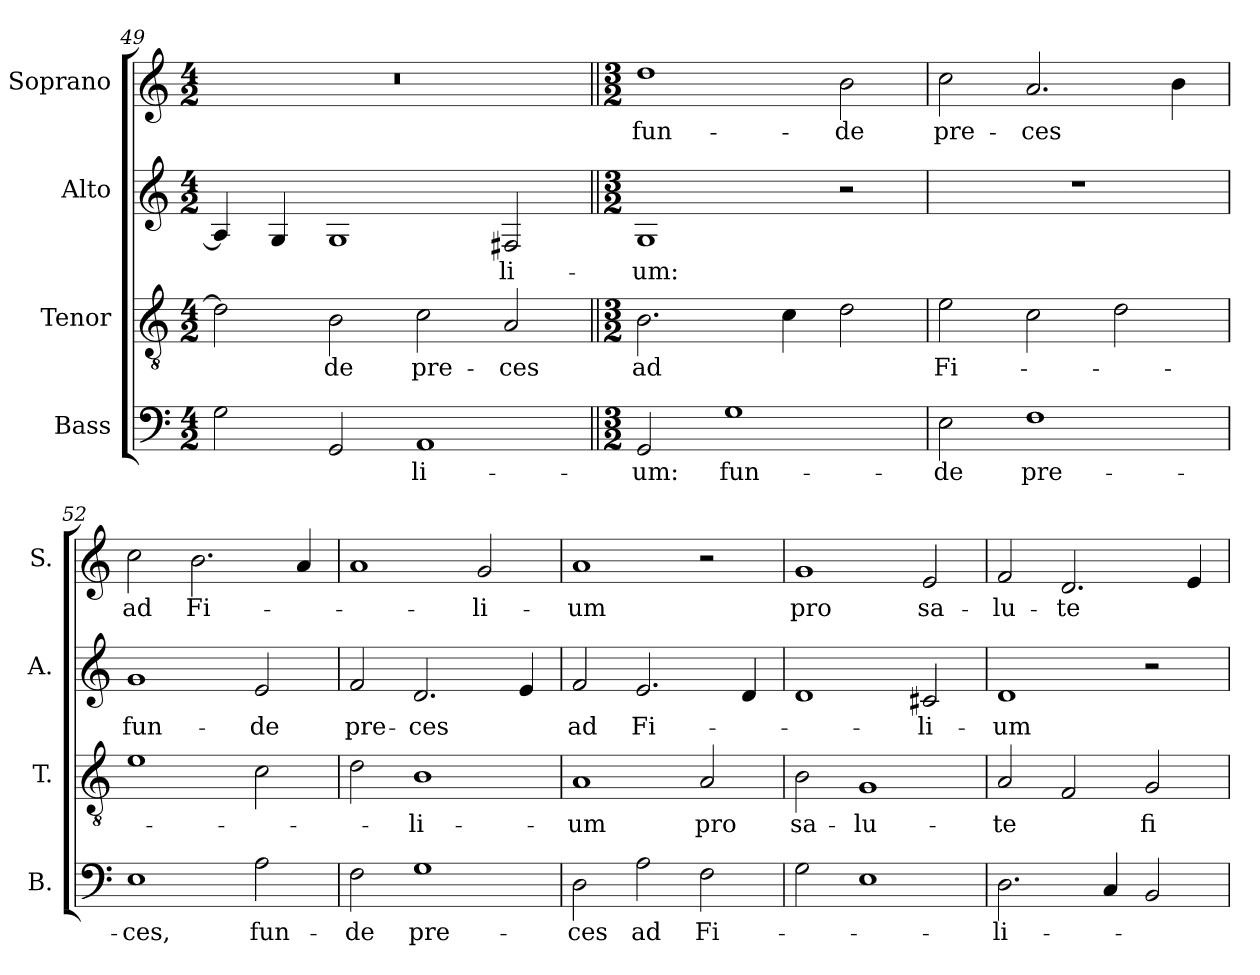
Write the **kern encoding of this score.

**kern	**text	**kern	**text	**kern	**text	**kern	**text
*part4	*part4	*part3	*part3	*part2	*part2	*part1	*part1
*staff4	*staff4	*staff3	*staff3	*staff2	*staff2	*staff1	*staff1
*I"Bass	*	*I"Tenor	*	*I"Alto	*	*I"Soprano	*
*I'B.	*	*I'T.	*	*I'A.	*	*I'S.	*
*clefF4	*	*clefGv2	*	*clefG2	*	*clefG2	*
*	*	*ITrd7c12	*	*	*	*	*
*k[]	*	*k[]	*	*k[]	*	*k[]	*
*C:	*	*C:	*	*C:	*	*C:	*
*M4/2	*	*M4/2	*	*M4/2	*	*M4/2	*
=49	=49	=49	=49	=49	=49	=49	=49
!	!	!	!	!	!	!LO:N:vis=1	!
2Gi\	.	2Di\]	.	4Ai/]	.	0r	.
.	.	.	.	4Gi/	.	.	.
!	!	!	!LO:LY:b:color=#000000	!	!	!	!
2GGi/	.	2BBi\	-de	1Gi	.	.	.
!	!LO:LY:b:color=#000000	!	!	!	!	!	!
!	!	!	!LO:LY:b:color=#000000	!	!	!	!
1AAi	-li-	2Ci\	pre-	.	.	.	.
!	!	!	!LO:LY:b:color=#000000	!	!	!	!
!	!	!	!	!	!LO:LY:b:color=#000000	!	!
.	.	2AAi/	-ces	2F#Xi/	-li-	.	.
=50||	=50||	=50||	=50||	=50||	=50||	=50||	=50||
*M3/2	*	*M3/2	*	*M3/2	*	*M3/2	*
!	!LO:LY:b:color=#000000	!	!	!	!	!	!
!	!	!	!LO:LY:b:color=#000000	!	!	!	!
!	!	!	!	!	!LO:LY:b:color=#000000	!	!
!	!	!	!	!	!	!	!LO:LY:b:color=#000000
2GGi/	-um:	2.BBi\	ad	1Gi	-um:	1ddi	fun-
!	!LO:LY:b:color=#000000	!	!	!	!	!	!
1Gi	fun-	.	.	.	.	.	.
.	.	4Ci\	.	.	.	.	.
!	!	!	!	!	!	!	!LO:LY:b:color=#000000
.	.	2Di\	.	2r	.	2bi\	-de
=51	=51	=51	=51	=51	=51	=51	=51
!	!LO:LY:b:color=#000000	!	!	!	!	!	!
!	!	!	!LO:LY:b:color=#000000	!LO:N:vis=1	!	!	!
!	!	!	!	!	!	!	!LO:LY:b:color=#000000
2Ei\	-de	2Ei\	Fi-	1.r	.	2cci\	pre-
!	!LO:LY:b:color=#000000	!	!	!	!	!	!
!	!	!	!	!	!	!	!LO:LY:b:color=#000000
1Fi	pre-	2Ci\	.	.	.	2.ai/	-ces
.	.	2Di\	.	.	.	.	.
.	.	.	.	.	.	4bi\	.
=52	=52	=52	=52	=52	=52	=52	=52
!	!LO:LY:b:color=#000000	!	!	!	!	!	!
!	!	!	!	!	!LO:LY:b:color=#000000	!	!
!	!	!	!	!	!	!	!LO:LY:b:color=#000000
1Ei	-ces,	1Ei	.	1gi	fun-	2cci\	ad
!	!	!	!	!	!	!	!LO:LY:b:color=#000000
.	.	.	.	.	.	2.bi\	Fi-
!	!LO:LY:b:color=#000000	!	!	!	!	!	!
!	!	!	!	!	!LO:LY:b:color=#000000	!	!
2Ai\	fun-	2Ci\	.	2ei/	-de	.	.
.	.	.	.	.	.	4ai/	.
=53	=53	=53	=53	=53	=53	=53	=53
!	!LO:LY:b:color=#000000	!	!	!	!	!	!
!	!	!	!	!	!LO:LY:b:color=#000000	!	!
2Fi\	-de	2Di\	.	2fi/	pre-	1ai	.
!	!LO:LY:b:color=#000000	!	!	!	!	!	!
!	!	!	!LO:LY:b:color=#000000	!	!	!	!
!	!	!	!	!	!LO:LY:b:color=#000000	!	!
1Gi	pre-	1BBi	-li-	2.di/	-ces	.	.
!	!	!	!	!	!	!	!LO:LY:b:color=#000000
.	.	.	.	.	.	2gi/	-li-
.	.	.	.	4ei/	.	.	.
=54	=54	=54	=54	=54	=54	=54	=54
!	!LO:LY:b:color=#000000	!	!	!	!	!	!
!	!	!	!LO:LY:b:color=#000000	!	!	!	!
!	!	!	!	!	!LO:LY:b:color=#000000	!	!
!	!	!	!	!	!	!	!LO:LY:b:color=#000000
2Di\	-ces	1AAi	-um	2fi/	ad	1ai	-um
!	!LO:LY:b:color=#000000	!	!	!	!	!	!
!	!	!	!	!	!LO:LY:b:color=#000000	!	!
2Ai\	ad	.	.	2.ei/	Fi-	.	.
!	!LO:LY:b:color=#000000	!	!	!	!	!	!
!	!	!	!LO:LY:b:color=#000000	!	!	!	!
2Fi\	Fi-	2AAi/	pro	.	.	2r	.
.	.	.	.	4di/	.	.	.
=55	=55	=55	=55	=55	=55	=55	=55
!	!	!	!LO:LY:b:color=#000000	!	!	!	!
!	!	!	!	!	!	!	!LO:LY:b:color=#000000
2Gi\	.	2BBi\	sa-	1di	.	1gi	pro
!	!	!	!LO:LY:b:color=#000000	!	!	!	!
1Ei	.	1GGi	-lu-	.	.	.	.
!	!	!	!	!	!LO:LY:b:color=#000000	!	!
!	!	!	!	!	!	!	!LO:LY:b:color=#000000
.	.	.	.	2c#Xi/	-li-	2ei/	sa-
=56	=56	=56	=56	=56	=56	=56	=56
!	!LO:LY:b:color=#000000	!	!	!	!	!	!
!	!	!	!LO:LY:b:color=#000000	!	!	!	!
!	!	!	!	!	!LO:LY:b:color=#000000	!	!
!	!	!	!	!	!	!	!LO:LY:b:color=#000000
2.Di\	-li-	2AAi/	-te	1di	-um	2fi/	-lu-
!	!	!	!	!	!	!	!LO:LY:b:color=#000000
.	.	2FFi/	.	.	.	2.di/	-te
4Ci/	.	.	.	.	.	.	.
!	!	!	!LO:LY:b:color=#000000	!	!	!	!
2BBi/	.	2GGi/	fi-	2r	.	.	.
.	.	.	.	.	.	4ei/	.
=	=	=	=	=	=	=	=
*-	*-	*-	*-	*-	*-	*-	*-
